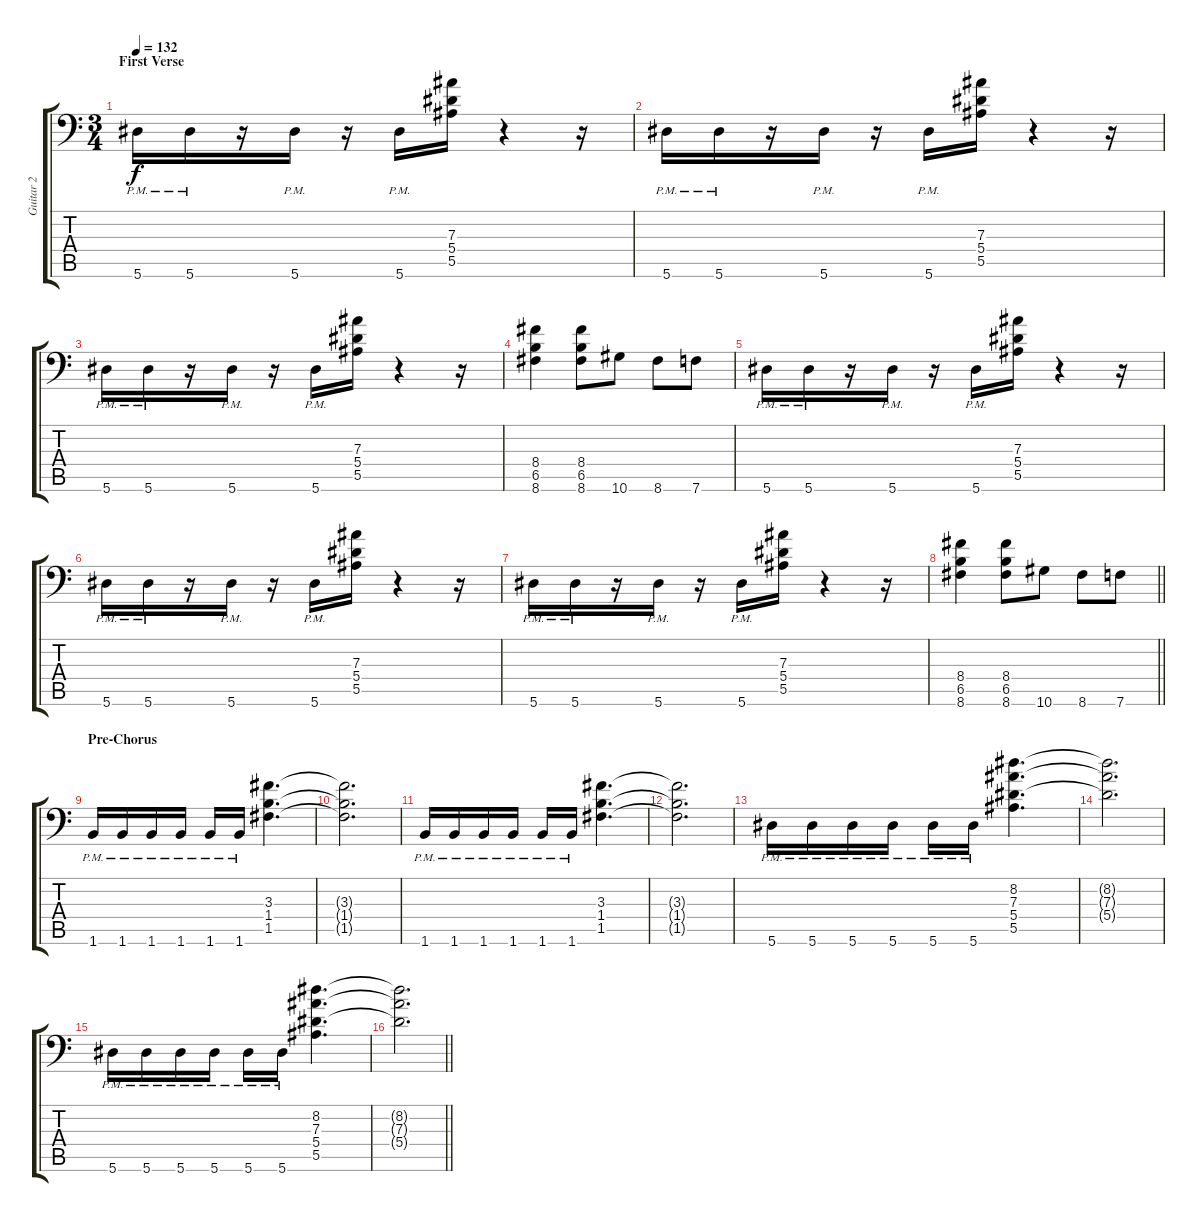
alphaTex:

\track ("Guitar 2" "Guitar 2") {instrument distortionguitar}
\staff {score tabs}
\tuning (C4 G3 Eb3 Bb2 F2 Bb1) {hide}
\ts (3 4)
\section ("" "First Verse")
\tempo 132
\clef f4
\ks c
5.6{pm}.16{dy f} 5.6{pm}.16 r.16 5.6{pm}.16 r.16 5.6{pm}.16 (7.3 5.4 5.5).16 r.4 r.16 |
5.6{pm}.16 5.6{pm}.16 r.16 5.6{pm}.16 r.16 5.6{pm}.16 (7.3 5.4 5.5).16 r.4 r.16 |
5.6{pm}.16 5.6{pm}.16 r.16 5.6{pm}.16 r.16 5.6{pm}.16 (7.3 5.4 5.5).16 r.4 r.16 |
(8.4 6.5 8.6).4 (8.4 6.5 8.6).8 10.6.8 8.6.8 7.6.8 |
5.6{pm}.16 5.6{pm}.16 r.16 5.6{pm}.16 r.16 5.6{pm}.16 (7.3 5.4 5.5).16 r.4 r.16 |
5.6{pm}.16 5.6{pm}.16 r.16 5.6{pm}.16 r.16 5.6{pm}.16 (7.3 5.4 5.5).16 r.4 r.16 |
5.6{pm}.16 5.6{pm}.16 r.16 5.6{pm}.16 r.16 5.6{pm}.16 (7.3 5.4 5.5).16 r.4 r.16 |
\barLineRight lightlight
(8.4 6.5 8.6).4 (8.4 6.5 8.6).8 10.6.8 8.6.8 7.6.8 |
\section ("" "Pre-Chorus")
1.6{pm}.16 1.6{pm}.16 1.6{pm}.16 1.6{pm}.16 1.6{pm}.16 1.6{pm}.16 (3.3 1.4 1.5).4{d} |
(3.3{t} 1.4{t} 1.5{t}).2{d} |
1.6{pm}.16 1.6{pm}.16 1.6{pm}.16 1.6{pm}.16 1.6{pm}.16 1.6{pm}.16 (3.3 1.4 1.5).4{d} |
(3.3{t} 1.4{t} 1.5{t}).2{d} |
5.6{pm}.16 5.6{pm}.16 5.6{pm}.16 5.6{pm}.16 5.6{pm}.16 5.6{pm}.16 (8.2 7.3 5.4 5.5).4{d} |
(8.2{t} 7.3{t} 5.4{t}).2{d} |
5.6{pm}.16 5.6{pm}.16 5.6{pm}.16 5.6{pm}.16 5.6{pm}.16 5.6{pm}.16 (8.2 7.3 5.4 5.5).4{d} |
\barLineRight lightlight
(8.2{t} 7.3{t} 5.4{t}).2{d}
